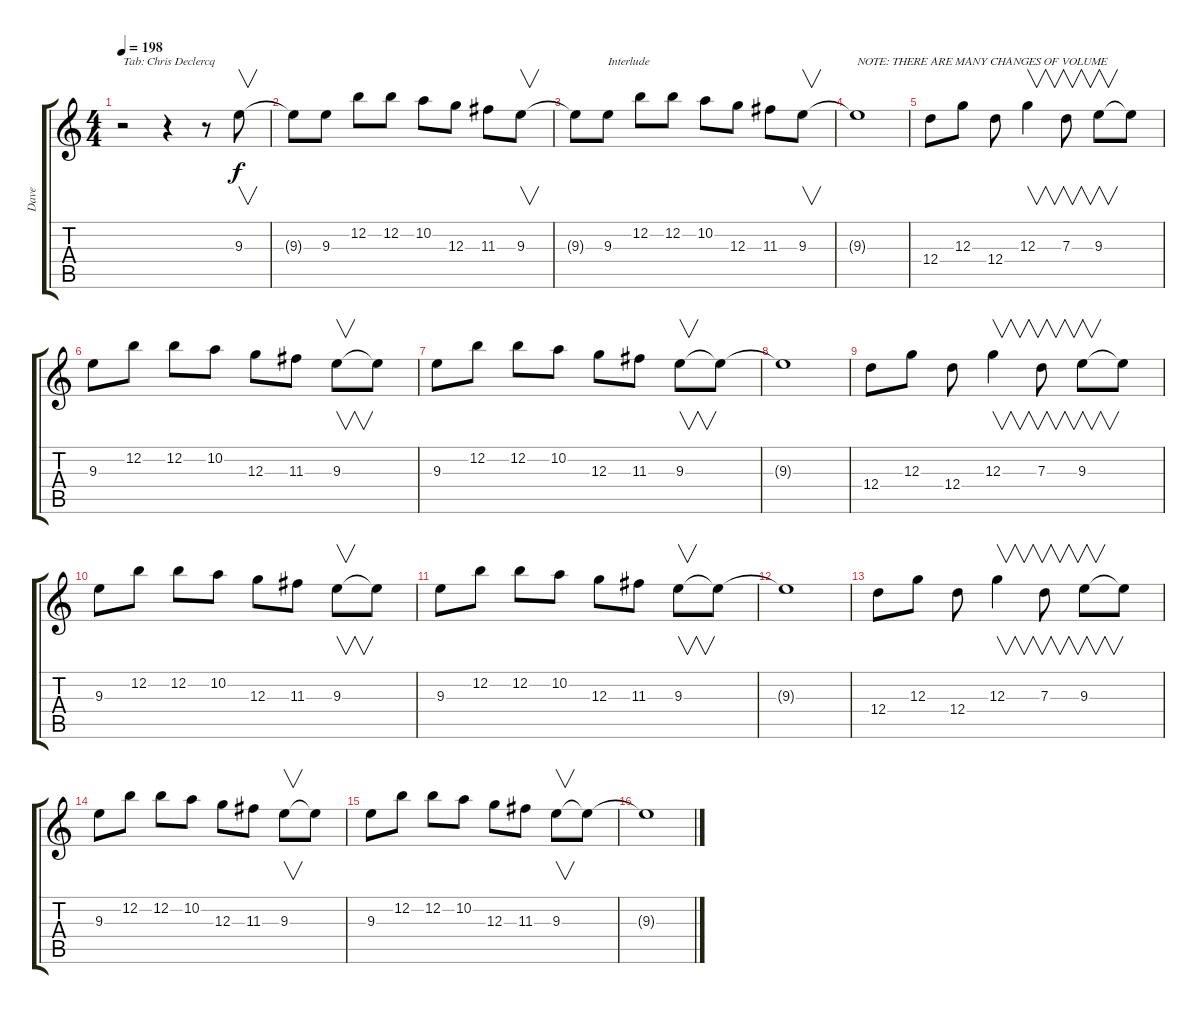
\track ("Dave" "Dave") {instrument distortionguitar}
\staff {score tabs}
\tuning (E4 B3 G3 D3 A2 E2) {hide}
\ts (4 4)
\tempo 198
\clef g2
\ks c
r.2{txt "Tab: Chris Declercq" dy f instrument distortionguitar} r.4 r.8 9.3.8{v} |
9.3{t}.8 9.3.8 12.2.8 12.2.8 10.2.8 12.3.8 11.3.8 9.3.8{v} |
9.3{t}.8 9.3.8{txt "Interlude"} 12.2.8 12.2.8 10.2.8 12.3.8 11.3.8 9.3.8{v} |
9.3{t}.1{txt "NOTE: THERE ARE MANY CHANGES OF VOLUME"} |
12.4.8 12.3.8 12.4.8 12.3.4{v} 7.3.8{v} 9.3.8{v} 9.3{t}.8 |
9.3.8 12.2.8 12.2.8 10.2.8 12.3.8 11.3.8 9.3.8{v} 9.3{t}.8 |
9.3.8 12.2.8 12.2.8 10.2.8 12.3.8 11.3.8 9.3.8{v} 9.3{t}.8 |
9.3{t}.1 |
12.4.8 12.3.8 12.4.8 12.3.4{v} 7.3.8{v} 9.3.8{v} 9.3{t}.8 |
9.3.8 12.2.8 12.2.8 10.2.8 12.3.8 11.3.8 9.3.8{v} 9.3{t}.8 |
9.3.8 12.2.8 12.2.8 10.2.8 12.3.8 11.3.8 9.3.8{v} 9.3{t}.8 |
9.3{t}.1 |
12.4.8 12.3.8 12.4.8 12.3.4{v} 7.3.8{v} 9.3.8{v} 9.3{t}.8 |
9.3.8 12.2.8 12.2.8 10.2.8 12.3.8 11.3.8 9.3.8{v} 9.3{t}.8 |
9.3.8 12.2.8 12.2.8 10.2.8 12.3.8 11.3.8 9.3.8{v} 9.3{t}.8 |
9.3{t}.1
